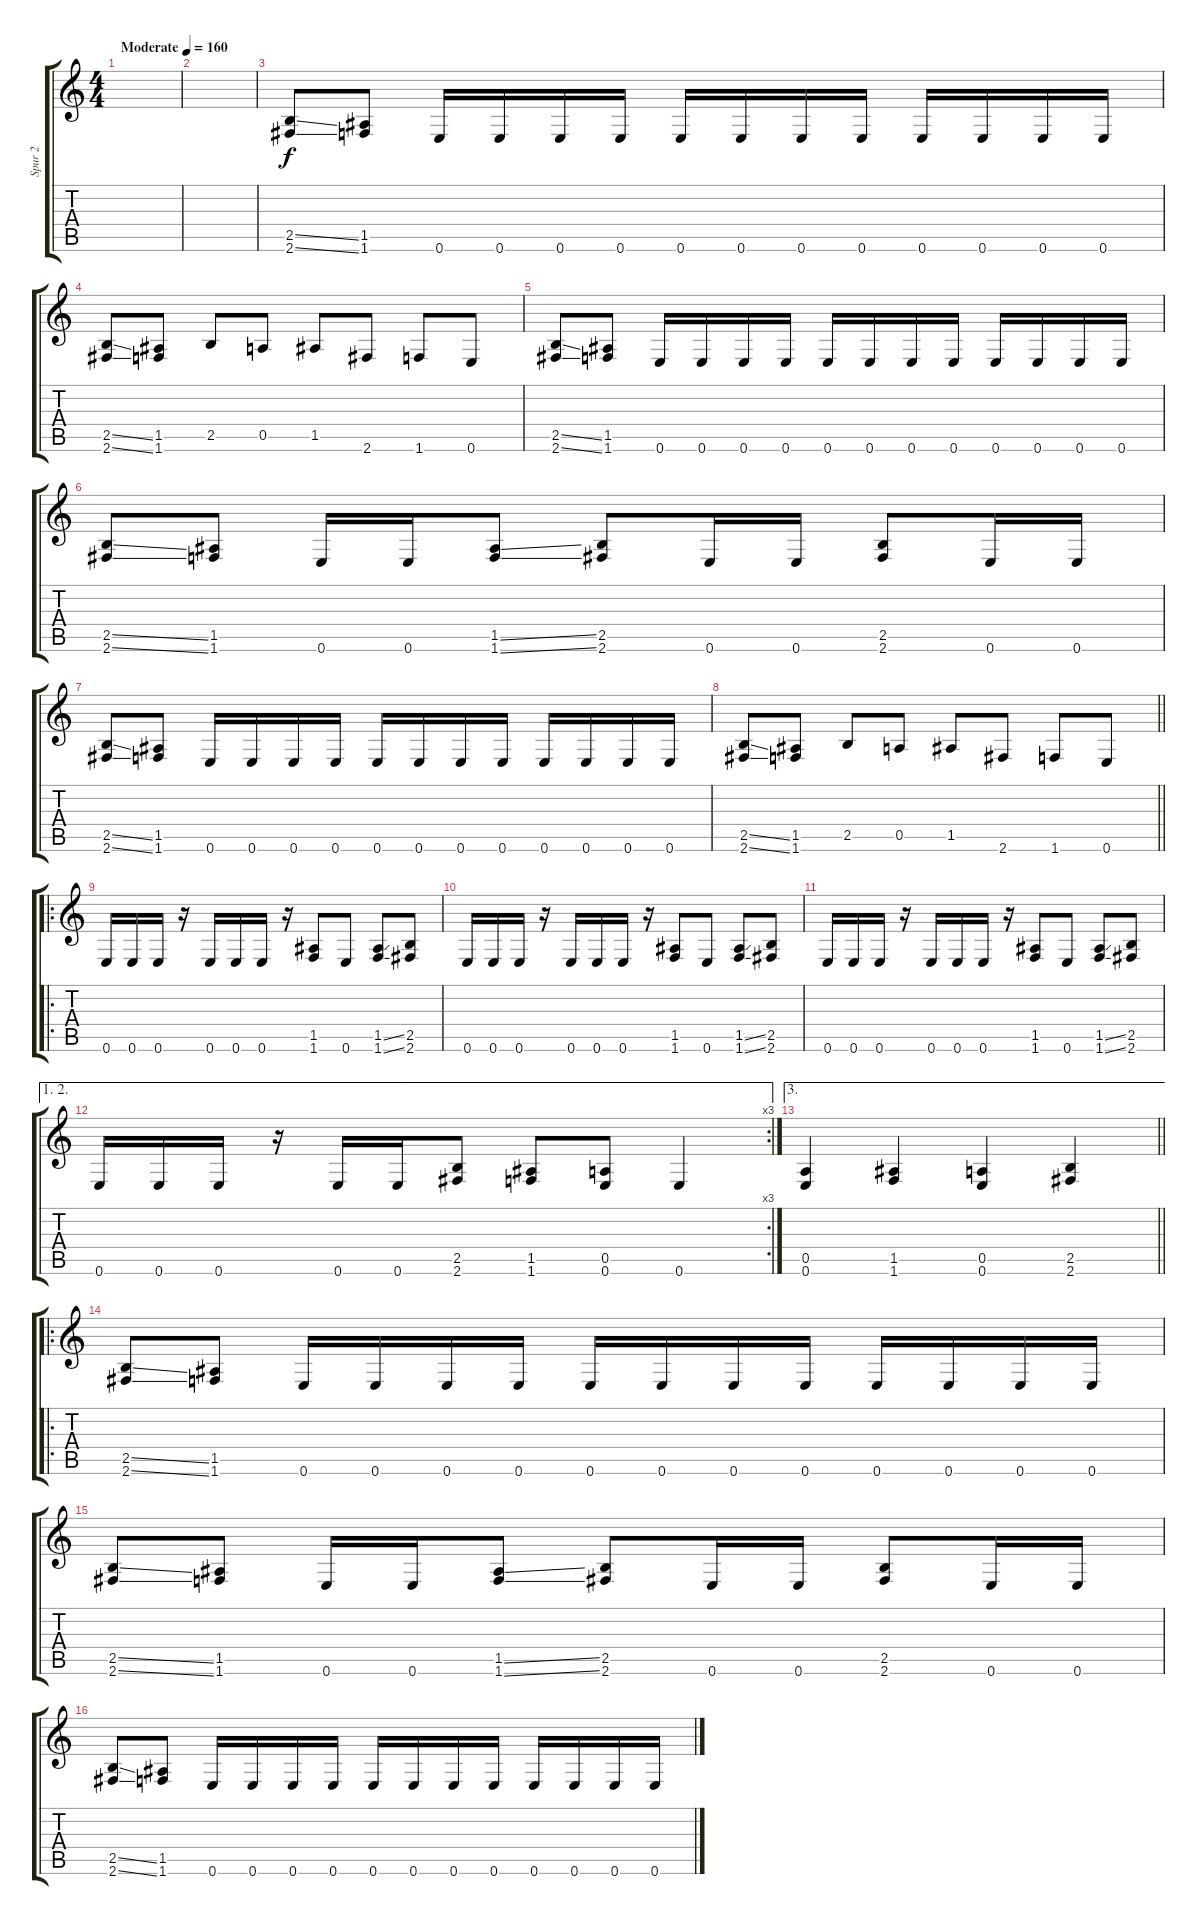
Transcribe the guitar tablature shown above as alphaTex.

\track ("Spur 2" "Spur 2") {instrument overdrivenguitar}
\staff {score tabs}
\tuning (E4 B3 G3 D3 A2 E2) {hide}
\ts (4 4)
\tempo (160 "Moderate")
\clef g2
\ks c
|
|
(2.5{ss} 2.6{ss}).8 (1.5 1.6).8 0.6.16 0.6.16 0.6.16 0.6.16 0.6.16 0.6.16 0.6.16 0.6.16 0.6.16 0.6.16 0.6.16 0.6.16 |
(2.5{ss} 2.6{ss}).8 (1.5 1.6).8 2.5.8 0.5.8 1.5.8 2.6.8 1.6.8 0.6.8 |
(2.5{ss} 2.6{ss}).8 (1.5 1.6).8 0.6.16 0.6.16 0.6.16 0.6.16 0.6.16 0.6.16 0.6.16 0.6.16 0.6.16 0.6.16 0.6.16 0.6.16 |
(2.5{ss} 2.6{ss}).8 (1.5 1.6).8 0.6.16 0.6.16 (1.5{ss} 1.6{ss}).8 (2.5 2.6).8 0.6.16 0.6.16 (2.5 2.6).8 0.6.16 0.6.16 |
(2.5{ss} 2.6{ss}).8 (1.5 1.6).8 0.6.16 0.6.16 0.6.16 0.6.16 0.6.16 0.6.16 0.6.16 0.6.16 0.6.16 0.6.16 0.6.16 0.6.16 |
\barLineRight lightlight
(2.5{ss} 2.6{ss}).8 (1.5 1.6).8 2.5.8 0.5.8 1.5.8 2.6.8 1.6.8 0.6.8 |
\ro
0.6.16 0.6.16 0.6.16 r.16 0.6.16 0.6.16 0.6.16 r.16 (1.5 1.6).8 0.6.8 (1.5{ss} 1.6{ss}).8 (2.5 2.6).8 |
0.6.16 0.6.16 0.6.16 r.16 0.6.16 0.6.16 0.6.16 r.16 (1.5 1.6).8 0.6.8 (1.5{ss} 1.6{ss}).8 (2.5 2.6).8 |
0.6.16 0.6.16 0.6.16 r.16 0.6.16 0.6.16 0.6.16 r.16 (1.5 1.6).8 0.6.8 (1.5{ss} 1.6{ss}).8 (2.5 2.6).8 |
\ae (1 2)
\rc 3
0.6.16 0.6.16 0.6.16 r.16 0.6.16 0.6.16 (2.5 2.6).8 (1.5 1.6).8 (0.5 0.6).8 0.6.4 |
\ae 3
\barLineRight lightlight
(0.5 0.6).4 (1.5 1.6).4 (0.5 0.6).4 (2.5 2.6).4 |
\ro
(2.5{ss} 2.6{ss}).8 (1.5 1.6).8 0.6.16 0.6.16 0.6.16 0.6.16 0.6.16 0.6.16 0.6.16 0.6.16 0.6.16 0.6.16 0.6.16 0.6.16 |
(2.5{ss} 2.6{ss}).8 (1.5 1.6).8 0.6.16 0.6.16 (1.5{ss} 1.6{ss}).8 (2.5 2.6).8 0.6.16 0.6.16 (2.5 2.6).8 0.6.16 0.6.16 |
(2.5{ss} 2.6{ss}).8 (1.5 1.6).8 0.6.16 0.6.16 0.6.16 0.6.16 0.6.16 0.6.16 0.6.16 0.6.16 0.6.16 0.6.16 0.6.16 0.6.16
